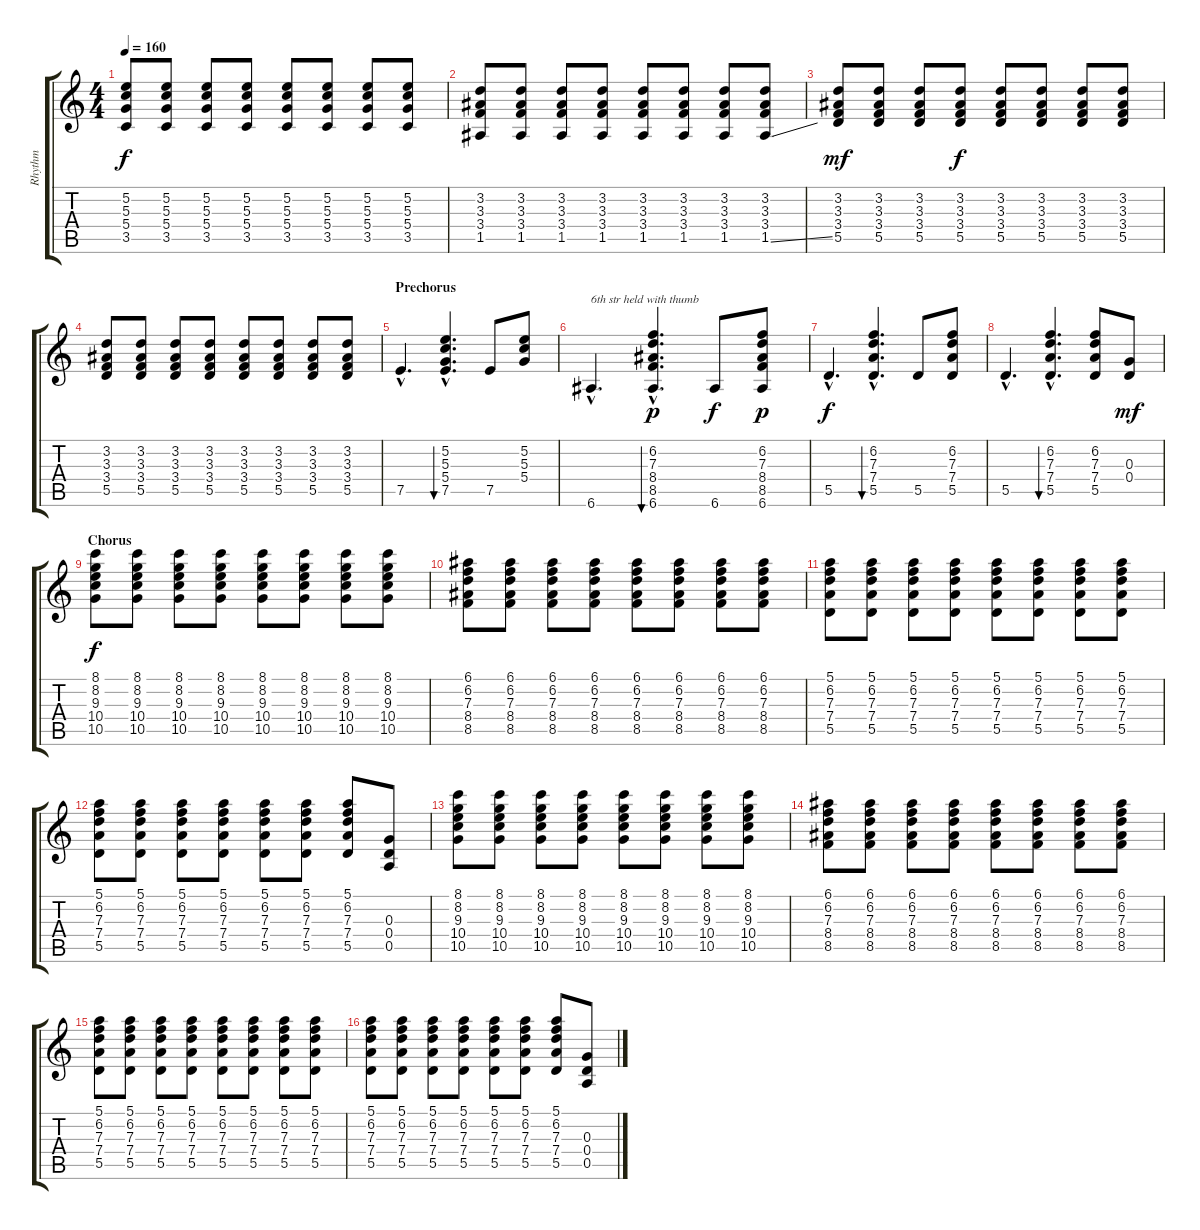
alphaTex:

\track ("Rhythm" "Rhythm") {instrument overdrivenguitar}
\staff {score tabs}
\tuning (E4 B3 G3 D3 A2 E2) {hide}
\ts (4 4)
\tempo 160
\clef g2
\ks c
(5.2 5.3 5.4 3.5).8{dy f} (5.2 5.3 5.4 3.5).8 (5.2 5.3 5.4 3.5).8 (5.2 5.3 5.4 3.5).8 (5.2 5.3 5.4 3.5).8 (5.2 5.3 5.4 3.5).8 (5.2 5.3 5.4 3.5).8 (5.2 5.3 5.4 3.5).8 |
(3.2 3.3 3.4 1.5).8 (3.2 3.3 3.4 1.5).8 (3.2 3.3 3.4 1.5).8 (3.2 3.3 3.4 1.5).8 (3.2 3.3 3.4 1.5).8 (3.2 3.3 3.4 1.5).8 (3.2 3.3 3.4 1.5).8 (3.2 3.3 3.4 1.5{ss}).8 |
(3.2 3.3 3.4 5.5).8{dy mf} (3.2 3.3 3.4 5.5).8 (3.2 3.3 3.4 5.5).8 (3.2 3.3 3.4 5.5).8{dy f} (3.2 3.3 3.4 5.5).8 (3.2 3.3 3.4 5.5).8 (3.2 3.3 3.4 5.5).8 (3.2 3.3 3.4 5.5).8 |
(3.2 3.3 3.4 5.5).8 (3.2 3.3 3.4 5.5).8 (3.2 3.3 3.4 5.5).8 (3.2 3.3 3.4 5.5).8 (3.2 3.3 3.4 5.5).8 (3.2 3.3 3.4 5.5).8 (3.2 3.3 3.4 5.5).8 (3.2 3.3 3.4 5.5).8 |
\section ("" "Prechorus")
7.5{hac}.4{d} (5.2{hac} 5.3{hac} 5.4{hac} 7.5{hac}).4{d bu 60} 7.5.8 (5.2 5.3 5.4).8 |
6.6{hac}.4{d txt "6th str held with thumb"} (6.2{hac} 7.3{hac} 8.4{hac} 8.5{hac} 6.6{hac}).4{d bu 120 dy p} 6.6.8{dy f} (6.2 7.3 8.4 8.5 6.6).8{dy p} |
5.5{hac}.4{d dy f} (6.2{hac} 7.3{hac} 7.4{hac} 5.5{hac}).4{d bu 60} 5.5.8 (6.2 7.3 7.4 5.5).8 |
5.5{hac}.4{d} (6.2{hac} 7.3{hac} 7.4{hac} 5.5{hac}).4{d bu 60} (6.2 7.3 7.4 5.5).8 (0.3 0.4).8{dy mf} |
\section ("" "Chorus")
(8.1 8.2 9.3 10.4 10.5).8{dy f} (8.1 8.2 9.3 10.4 10.5).8 (8.1 8.2 9.3 10.4 10.5).8 (8.1 8.2 9.3 10.4 10.5).8 (8.1 8.2 9.3 10.4 10.5).8 (8.1 8.2 9.3 10.4 10.5).8 (8.1 8.2 9.3 10.4 10.5).8 (8.1 8.2 9.3 10.4 10.5).8 |
(6.1 6.2 7.3 8.4 8.5).8 (6.1 6.2 7.3 8.4 8.5).8 (6.1 6.2 7.3 8.4 8.5).8 (6.1 6.2 7.3 8.4 8.5).8 (6.1 6.2 7.3 8.4 8.5).8 (6.1 6.2 7.3 8.4 8.5).8 (6.1 6.2 7.3 8.4 8.5).8 (6.1 6.2 7.3 8.4 8.5).8 |
(5.1 6.2 7.3 7.4 5.5).8 (5.1 6.2 7.3 7.4 5.5).8 (5.1 6.2 7.3 7.4 5.5).8 (5.1 6.2 7.3 7.4 5.5).8 (5.1 6.2 7.3 7.4 5.5).8 (5.1 6.2 7.3 7.4 5.5).8 (5.1 6.2 7.3 7.4 5.5).8 (5.1 6.2 7.3 7.4 5.5).8 |
(5.1 6.2 7.3 7.4 5.5).8 (5.1 6.2 7.3 7.4 5.5).8 (5.1 6.2 7.3 7.4 5.5).8 (5.1 6.2 7.3 7.4 5.5).8 (5.1 6.2 7.3 7.4 5.5).8 (5.1 6.2 7.3 7.4 5.5).8 (5.1 6.2 7.3 7.4 5.5).8 (0.3 0.4 0.5).8 |
(8.1 8.2 9.3 10.4 10.5).8 (8.1 8.2 9.3 10.4 10.5).8 (8.1 8.2 9.3 10.4 10.5).8 (8.1 8.2 9.3 10.4 10.5).8 (8.1 8.2 9.3 10.4 10.5).8 (8.1 8.2 9.3 10.4 10.5).8 (8.1 8.2 9.3 10.4 10.5).8 (8.1 8.2 9.3 10.4 10.5).8 |
(6.1 6.2 7.3 8.4 8.5).8 (6.1 6.2 7.3 8.4 8.5).8 (6.1 6.2 7.3 8.4 8.5).8 (6.1 6.2 7.3 8.4 8.5).8 (6.1 6.2 7.3 8.4 8.5).8 (6.1 6.2 7.3 8.4 8.5).8 (6.1 6.2 7.3 8.4 8.5).8 (6.1 6.2 7.3 8.4 8.5).8 |
(5.1 6.2 7.3 7.4 5.5).8 (5.1 6.2 7.3 7.4 5.5).8 (5.1 6.2 7.3 7.4 5.5).8 (5.1 6.2 7.3 7.4 5.5).8 (5.1 6.2 7.3 7.4 5.5).8 (5.1 6.2 7.3 7.4 5.5).8 (5.1 6.2 7.3 7.4 5.5).8 (5.1 6.2 7.3 7.4 5.5).8 |
(5.1 6.2 7.3 7.4 5.5).8 (5.1 6.2 7.3 7.4 5.5).8 (5.1 6.2 7.3 7.4 5.5).8 (5.1 6.2 7.3 7.4 5.5).8 (5.1 6.2 7.3 7.4 5.5).8 (5.1 6.2 7.3 7.4 5.5).8 (5.1 6.2 7.3 7.4 5.5).8 (0.3 0.4 0.5).8
